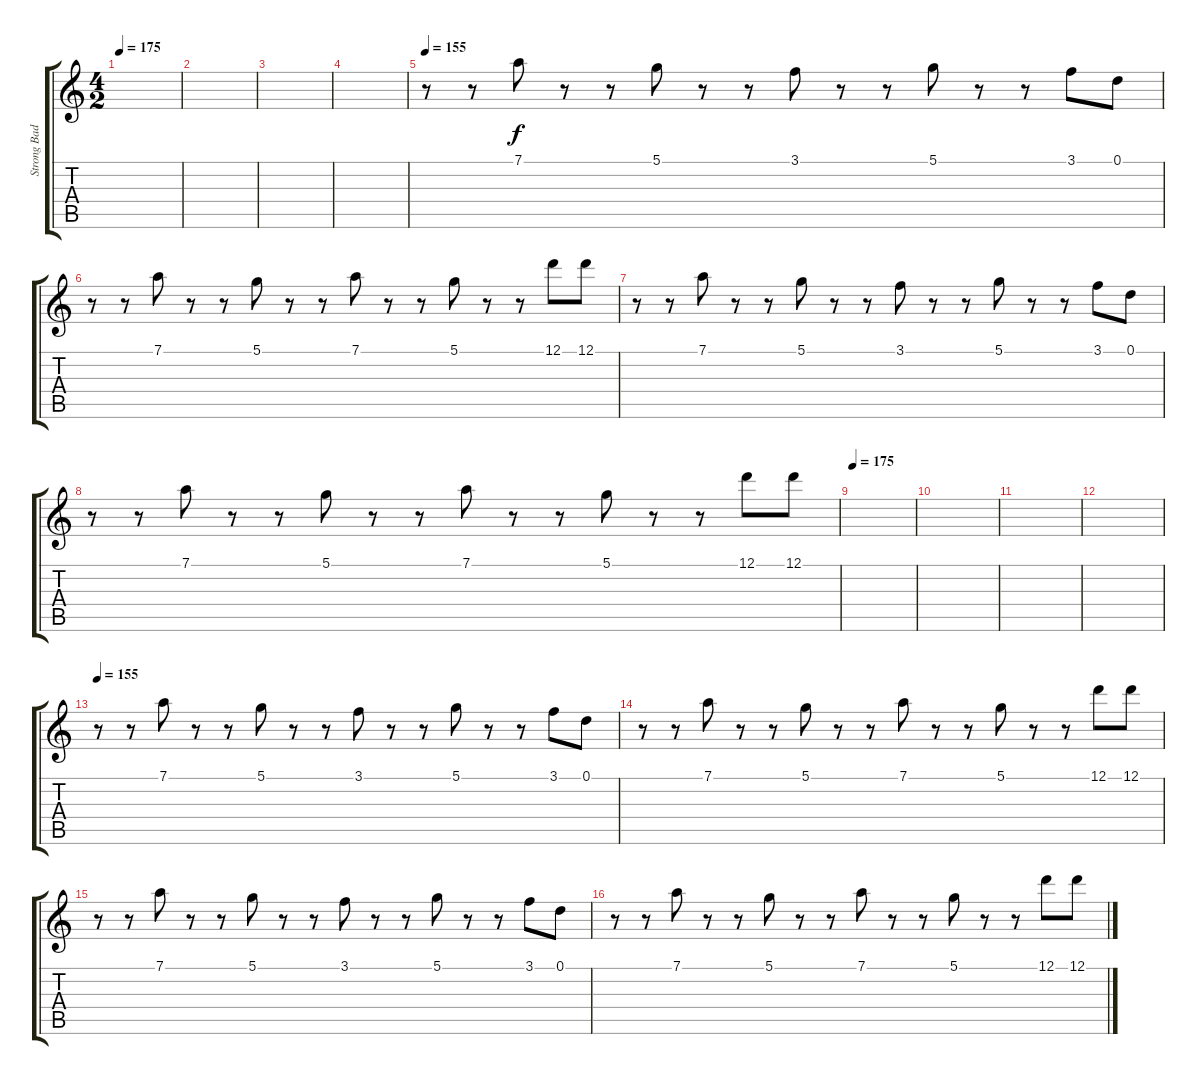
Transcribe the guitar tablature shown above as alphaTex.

\track ("Strong Bad Hot Lixx" "Strong Bad") {instrument overdrivenguitar}
\staff {score tabs}
\tuning (D4 A3 F3 C3 G2 D2) {hide}
\ts (4 2)
\tempo 175
\clef g2
\ks c
|
|
|
|
\tempo 155
r.8 r.8 7.1.8 r.8 r.8 5.1.8 r.8 r.8 3.1.8 r.8 r.8 5.1.8 r.8 r.8 3.1.8 0.1.8 |
r.8 r.8 7.1.8 r.8 r.8 5.1.8 r.8 r.8 7.1.8 r.8 r.8 5.1.8 r.8 r.8 12.1.8 12.1.8 |
r.8 r.8 7.1.8 r.8 r.8 5.1.8 r.8 r.8 3.1.8 r.8 r.8 5.1.8 r.8 r.8 3.1.8 0.1.8 |
r.8 r.8 7.1.8 r.8 r.8 5.1.8 r.8 r.8 7.1.8 r.8 r.8 5.1.8 r.8 r.8 12.1.8 12.1.8 |
\tempo 175
|
|
|
|
\tempo 155
r.8 r.8 7.1.8 r.8 r.8 5.1.8 r.8 r.8 3.1.8 r.8 r.8 5.1.8 r.8 r.8 3.1.8 0.1.8 |
r.8 r.8 7.1.8 r.8 r.8 5.1.8 r.8 r.8 7.1.8 r.8 r.8 5.1.8 r.8 r.8 12.1.8 12.1.8 |
r.8 r.8 7.1.8 r.8 r.8 5.1.8 r.8 r.8 3.1.8 r.8 r.8 5.1.8 r.8 r.8 3.1.8 0.1.8 |
r.8 r.8 7.1.8 r.8 r.8 5.1.8 r.8 r.8 7.1.8 r.8 r.8 5.1.8 r.8 r.8 12.1.8 12.1.8
